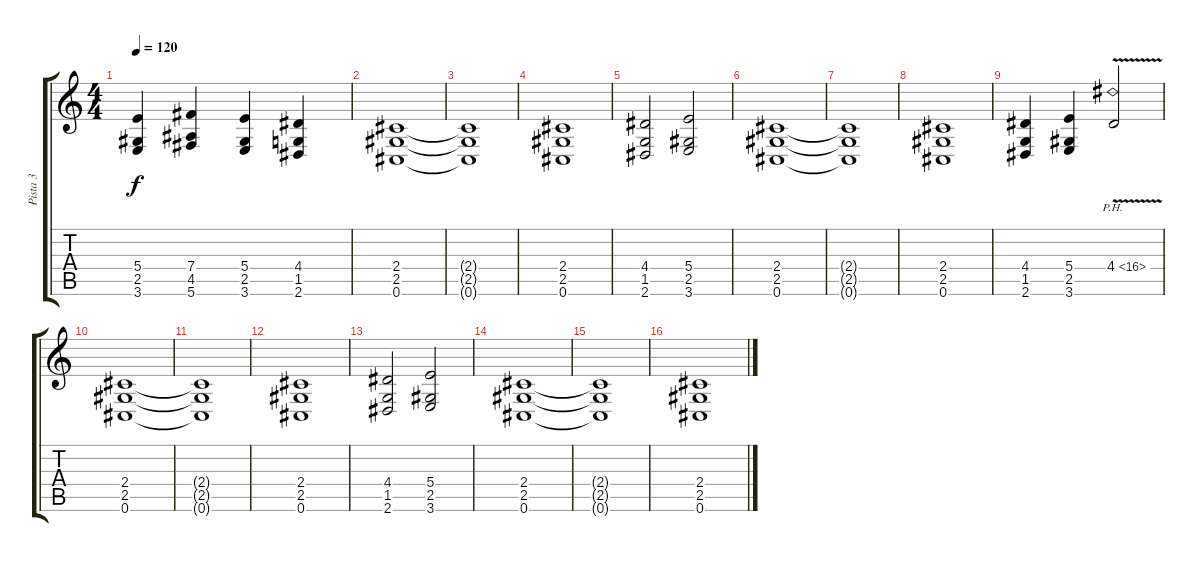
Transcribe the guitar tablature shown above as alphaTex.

\track ("Pista 3" "Pista 3") {instrument distortionguitar}
\staff {score tabs}
\tuning (Db4 Ab3 E3 B2 Gb2 Db2) {hide}
\ts (4 4)
\tempo 120
\clef g2
\ks c
(5.4 2.5 3.6).4{dy f} (7.4 4.5 5.6).4 (5.4 2.5 3.6).4 (4.4 1.5 2.6).4 |
(2.4 2.5 0.6).1 |
(2.4{t} 2.5{t} 0.6{t}).1 |
(2.4 2.5 0.6).1 |
(4.4 1.5 2.6).2 (5.4 2.5 3.6).2 |
(2.4 2.5 0.6).1 |
(2.4{t} 2.5{t} 0.6{t}).1 |
(2.4 2.5 0.6).1 |
(4.4 1.5 2.6).4 (5.4 2.5 3.6).4 4.4{ph 12 v}.2 |
(2.4 2.5 0.6).1 |
(2.4{t} 2.5{t} 0.6{t}).1 |
(2.4 2.5 0.6).1 |
(4.4 1.5 2.6).2 (5.4 2.5 3.6).2 |
(2.4 2.5 0.6).1 |
(2.4{t} 2.5{t} 0.6{t}).1 |
(2.4 2.5 0.6).1
